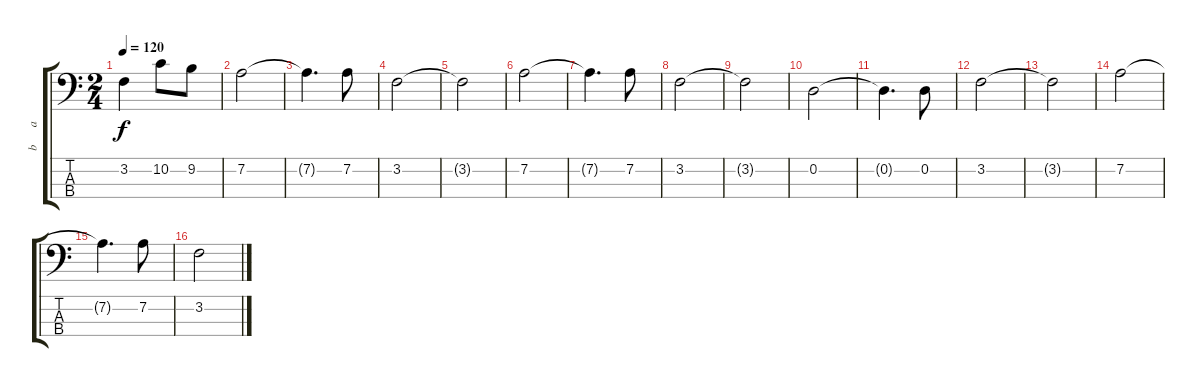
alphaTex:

\track ("b      a       s      s" "b      a  ") {instrument electricbassfinger}
\staff {score tabs}
\tuning (G2 D2 A1 E1) {hide}
\ts (2 4)
\tempo 120
\clef f4
\ks c
3.2{t}.4{dy f} 10.2.8 9.2.8 |
7.2.2 |
7.2{t}.4{d} 7.2.8 |
3.2.2 |
3.2{t}.2 |
7.2.2 |
7.2{t}.4{d} 7.2.8 |
3.2.2 |
3.2{t}.2 |
0.2.2 |
0.2{t}.4{d} 0.2.8 |
3.2.2 |
3.2{t}.2 |
7.2.2 |
7.2{t}.4{d} 7.2.8 |
3.2.2
